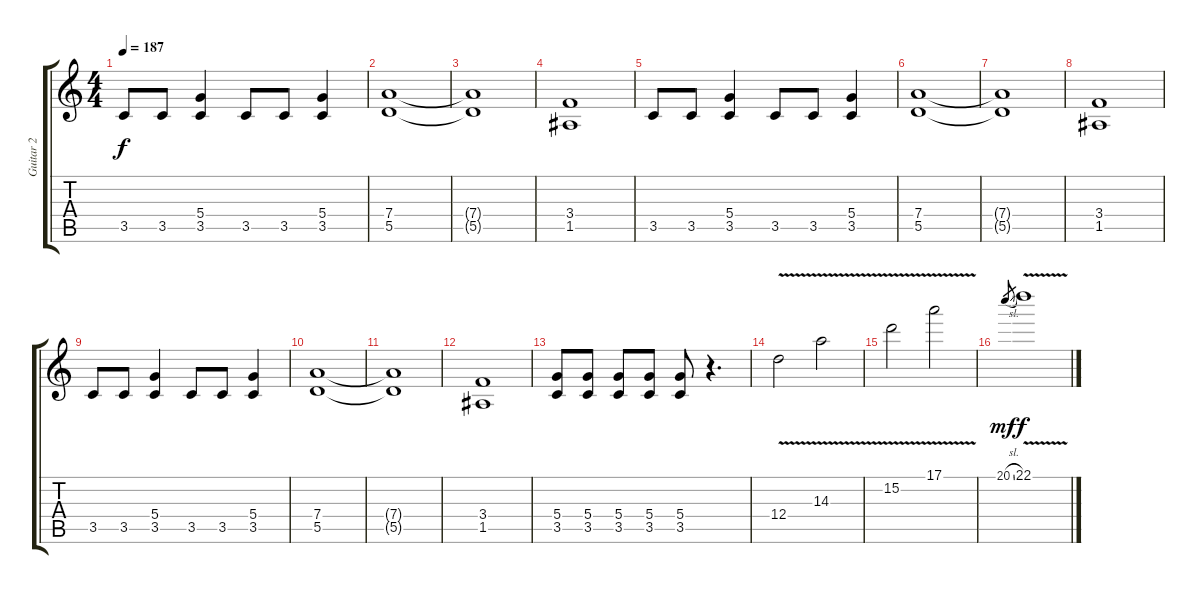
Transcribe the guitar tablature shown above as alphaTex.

\track ("Guitar 2" "Guitar 2") {instrument overdrivenguitar}
\staff {score tabs}
\tuning (E4 B3 G3 D3 A2 E2) {hide}
\ts (4 4)
\tempo 187
\clef g2
\ks c
3.5.8{dy f} 3.5.8 (5.4 3.5).4 3.5.8 3.5.8 (5.4 3.5).4 |
(7.4 5.5).1 |
(7.4{t} 5.5{t}).1 |
(3.4 1.5).1 |
3.5.8 3.5.8 (5.4 3.5).4 3.5.8 3.5.8 (5.4 3.5).4 |
(7.4 5.5).1 |
(7.4{t} 5.5{t}).1 |
(3.4 1.5).1 |
3.5.8 3.5.8 (5.4 3.5).4 3.5.8 3.5.8 (5.4 3.5).4 |
(7.4 5.5).1 |
(7.4{t} 5.5{t}).1 |
(3.4 1.5).1 |
(5.4 3.5).8 (5.4 3.5).8 (5.4 3.5).8 (5.4 3.5).8 (5.4 3.5).8 r.4{d} |
12.4{v}.2 14.3{v}.2 |
15.2{v}.2 17.1{v}.2 |
20.1{sl}.8{gr dy mf} 22.1{v}.1{dy f}
